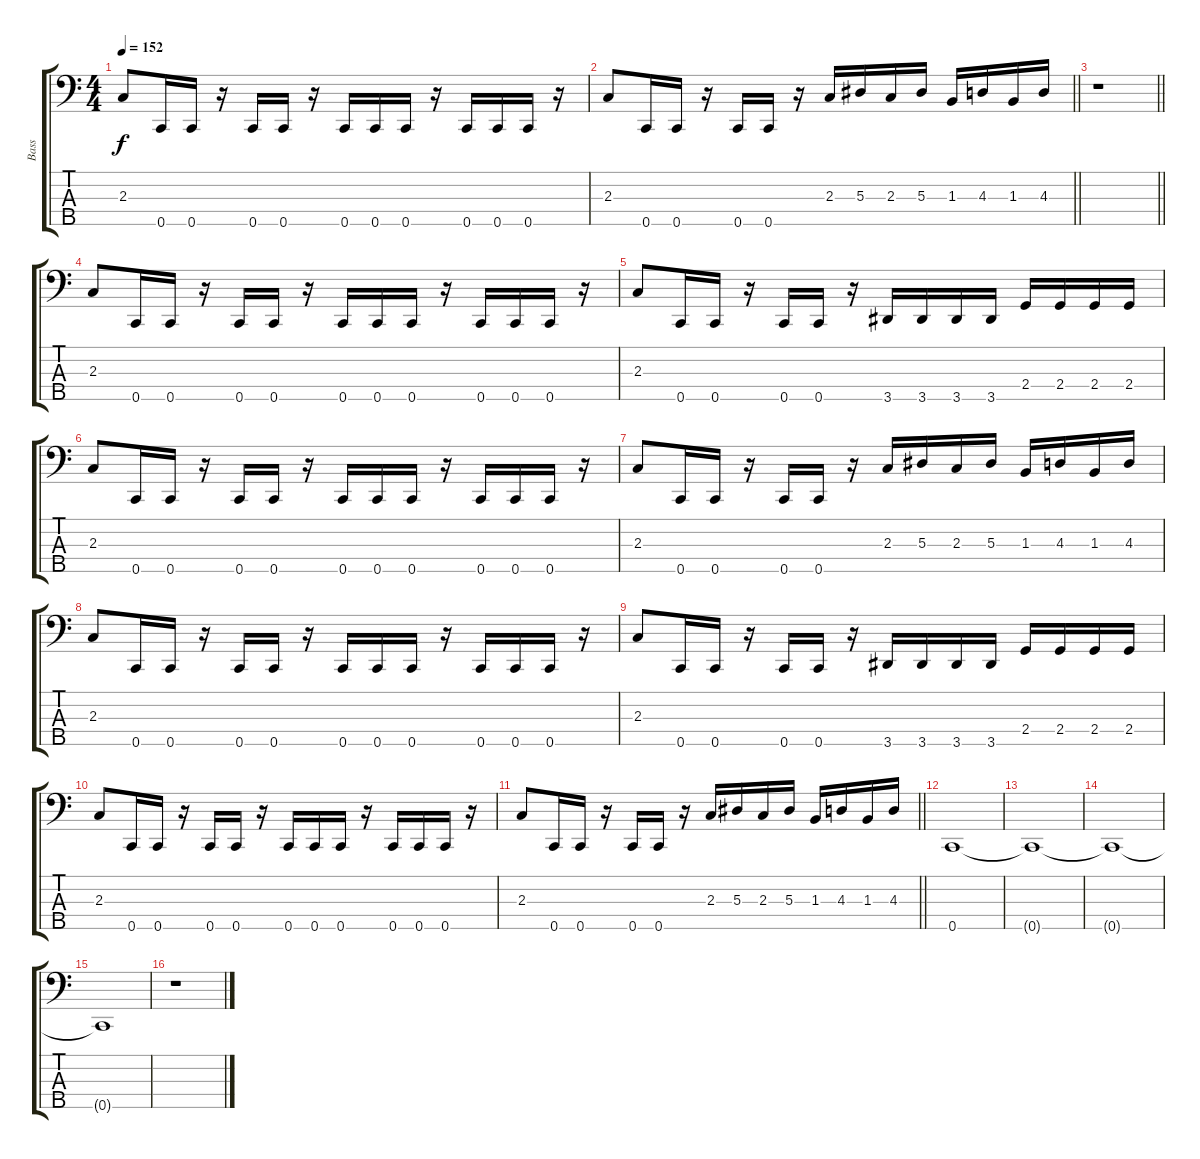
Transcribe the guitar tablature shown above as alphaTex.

\track ("Bass" "Bass") {instrument electricbasspick}
\staff {score tabs}
\tuning (Ab2 Eb2 Bb1 F1 C1) {hide}
\ts (4 4)
\tempo 152
\clef f4
\ks c
2.3.8{dy f} 0.5.16 0.5.16 r.16 0.5.16 0.5.16 r.16 0.5.16 0.5.16 0.5.16 r.16 0.5.16 0.5.16 0.5.16 r.16 |
\barLineRight lightlight
2.3.8 0.5.16 0.5.16 r.16 0.5.16 0.5.16 r.16 2.3.16 5.3.16 2.3.16 5.3.16 1.3.16 4.3.16 1.3.16 4.3.16 |
\section ("" " ")
\barLineRight lightlight
r.1 |
\section ("" " ")
2.3.8 0.5.16 0.5.16 r.16 0.5.16 0.5.16 r.16 0.5.16 0.5.16 0.5.16 r.16 0.5.16 0.5.16 0.5.16 r.16 |
2.3.8 0.5.16 0.5.16 r.16 0.5.16 0.5.16 r.16 3.5.16 3.5.16 3.5.16 3.5.16 2.4.16 2.4.16 2.4.16 2.4.16 |
2.3.8 0.5.16 0.5.16 r.16 0.5.16 0.5.16 r.16 0.5.16 0.5.16 0.5.16 r.16 0.5.16 0.5.16 0.5.16 r.16 |
2.3.8 0.5.16 0.5.16 r.16 0.5.16 0.5.16 r.16 2.3.16 5.3.16 2.3.16 5.3.16 1.3.16 4.3.16 1.3.16 4.3.16 |
2.3.8 0.5.16 0.5.16 r.16 0.5.16 0.5.16 r.16 0.5.16 0.5.16 0.5.16 r.16 0.5.16 0.5.16 0.5.16 r.16 |
2.3.8 0.5.16 0.5.16 r.16 0.5.16 0.5.16 r.16 3.5.16 3.5.16 3.5.16 3.5.16 2.4.16 2.4.16 2.4.16 2.4.16 |
2.3.8 0.5.16 0.5.16 r.16 0.5.16 0.5.16 r.16 0.5.16 0.5.16 0.5.16 r.16 0.5.16 0.5.16 0.5.16 r.16 |
\barLineRight lightlight
2.3.8 0.5.16 0.5.16 r.16 0.5.16 0.5.16 r.16 2.3.16 5.3.16 2.3.16 5.3.16 1.3.16 4.3.16 1.3.16 4.3.16 |
\section ("" " ")
0.5.1 |
0.5{t}.1 |
0.5{t}.1 |
0.5{t}.1 |
r.1
